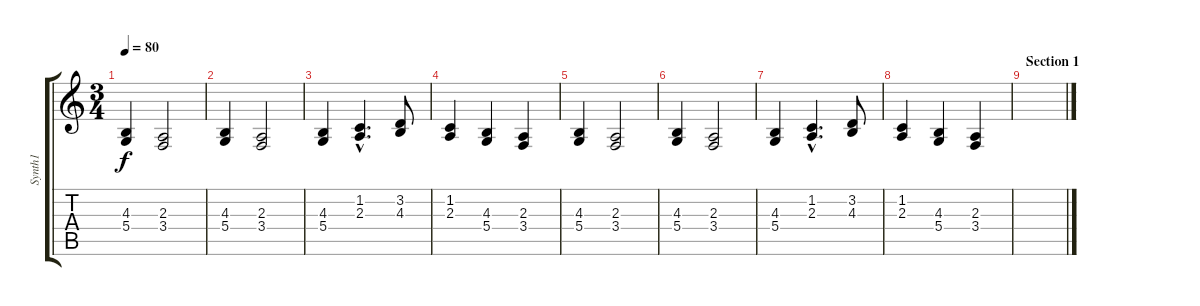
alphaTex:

\track ("Synth1" "Synth1") {instrument pad2warm}
\staff {score tabs}
\tuning (E4 B3 G3 D3 A2 E2) {hide}
\ts (3 4)
\tempo 80
\clef g2
\ks c
(4.3 5.4).4{dy f instrument pad2warm} (2.3 3.4).2 |
(4.3 5.4).4 (2.3 3.4).2 |
(4.3 5.4).4 (1.2{hac} 2.3{hac}).4{d} (3.2 4.3).8 |
(1.2 2.3).4 (4.3 5.4).4 (2.3 3.4).4 |
(4.3 5.4).4 (2.3 3.4).2 |
(4.3 5.4).4 (2.3 3.4).2 |
(4.3 5.4).4 (1.2{hac} 2.3{hac}).4{d} (3.2 4.3).8 |
(1.2 2.3).4 (4.3 5.4).4 (2.3 3.4).4 |
\section ("" "Section 1")
